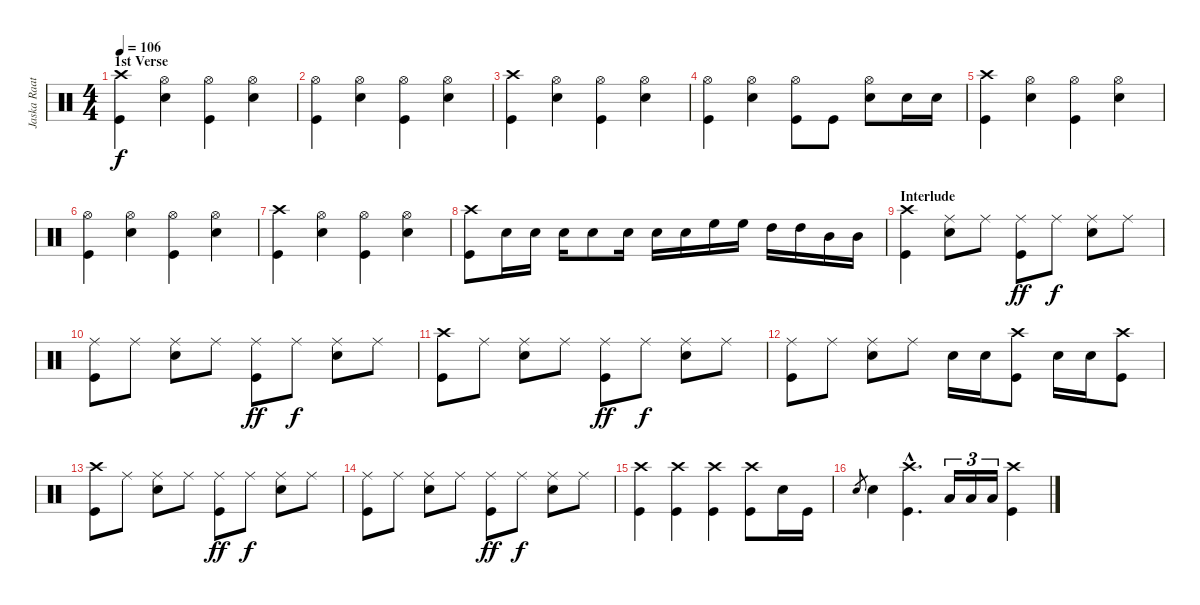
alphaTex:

\track ("Jaska Raatikainen" "Jaska Raat") {instrument percussion}
\staff {score}
\articulation defaults
\ts (4 4)
\section ("" "1st Verse")
\tempo 106
\clef neutral
\ks c
("Crash high (hit)" "Kick (hit)").4{dy f} ("Hi-Hat (open)" "Snare (hit) 2").4 ("Hi-Hat (open)" "Kick (hit)").4 ("Hi-Hat (open)" "Snare (hit) 2").4 |
("Hi-Hat (open)" "Kick (hit)").4 ("Hi-Hat (open)" "Snare (hit) 2").4 ("Hi-Hat (open)" "Kick (hit)").4 ("Hi-Hat (open)" "Snare (hit) 2").4 |
("Crash high (hit)" "Kick (hit)").4 ("Hi-Hat (open)" "Snare (hit) 2").4 ("Hi-Hat (open)" "Kick (hit)").4 ("Hi-Hat (open)" "Snare (hit) 2").4 |
("Hi-Hat (open)" "Kick (hit)").4 ("Hi-Hat (open)" "Snare (hit) 2").4 ("Hi-Hat (open)" "Kick (hit)").8 "Kick (hit)".8 ("Hi-Hat (open)" "Snare (hit) 2").8 "Snare (hit) 2".16 "Snare (hit) 2".16 |
("Crash high (hit)" "Kick (hit)").4 ("Hi-Hat (open)" "Snare (hit) 2").4 ("Hi-Hat (open)" "Kick (hit)").4 ("Hi-Hat (open)" "Snare (hit) 2").4 |
("Hi-Hat (open)" "Kick (hit)").4 ("Hi-Hat (open)" "Snare (hit) 2").4 ("Hi-Hat (open)" "Kick (hit)").4 ("Hi-Hat (open)" "Snare (hit) 2").4 |
("Crash high (hit)" "Kick (hit)").4 ("Hi-Hat (open)" "Snare (hit) 2").4 ("Hi-Hat (open)" "Kick (hit)").4 ("Hi-Hat (open)" "Snare (hit) 2").4 |
("Crash high (hit)" "Kick (hit)").8 "Snare (hit) 2".16 "Snare (hit) 2".16 "Snare (hit) 2".16 "Snare (hit) 2".8 "Snare (hit) 2".16 "Snare (hit) 2".16 "Snare (hit) 2".16 "High Floor Tom (hit)".16 "High Floor Tom (hit)".16 "High Tom (hit)".16 "High Tom (hit)".16 "Mid Tom (hit)".16 "Mid Tom (hit)".16 |
\section ("" "Interlude")
("Crash high (hit)" "Kick (hit)").4 ("Ride (middle)" "Snare (hit) 2").8 "Ride (middle)".8 ("Ride (middle)" "Kick (hit)").8{dy ff} "Ride (middle)".8{dy f} ("Ride (middle)" "Snare (hit) 2").8 "Ride (middle)".8 |
("Ride (middle)" "Kick (hit)").8 "Ride (middle)".8 ("Ride (middle)" "Snare (hit) 2").8 "Ride (middle)".8 ("Ride (middle)" "Kick (hit)").8{dy ff} "Ride (middle)".8{dy f} ("Ride (middle)" "Snare (hit) 2").8 "Ride (middle)".8 |
("Crash high (hit)" "Kick (hit)").8 "Ride (middle)".8 ("Ride (middle)" "Snare (hit) 2").8 "Ride (middle)".8 ("Ride (middle)" "Kick (hit)").8{dy ff} "Ride (middle)".8{dy f} ("Ride (middle)" "Snare (hit) 2").8 "Ride (middle)".8 |
("Ride (middle)" "Kick (hit)").8 "Ride (middle)".8 ("Ride (middle)" "Snare (hit) 2").8 "Ride (middle)".8 "Snare (hit) 2".16 "Snare (hit) 2".16 ("Crash high (hit)" "Kick (hit)").8 "Snare (hit) 2".16 "Snare (hit) 2".16 ("Crash high (hit)" "Kick (hit)").8 |
("Crash high (hit)" "Kick (hit)").8 "Ride (middle)".8 ("Ride (middle)" "Snare (hit) 2").8 "Ride (middle)".8 ("Ride (middle)" "Kick (hit)").8{dy ff} "Ride (middle)".8{dy f} ("Ride (middle)" "Snare (hit) 2").8 "Ride (middle)".8 |
("Ride (middle)" "Kick (hit)").8 "Ride (middle)".8 ("Ride (middle)" "Snare (hit) 2").8 "Ride (middle)".8 ("Ride (middle)" "Kick (hit)").8{dy ff} "Ride (middle)".8{dy f} ("Ride (middle)" "Snare (hit) 2").8 "Ride (middle)".8 |
("Crash high (hit)" "Kick (hit)").4 ("Crash high (hit)" "Kick (hit)").4 ("Crash high (hit)" "Kick (hit)").4 ("Crash high (hit)" "Kick (hit)").8 "Snare (hit) 2".16 "Kick (hit)".16 |
"Snare (hit) 2".8{gr} "Snare (hit) 2".4 ("Crash high (hit)"{hac} "Kick (hit)"{hac}).4{d} "Low Floor Tom (hit)".16{tu (3 2)} "Low Floor Tom (hit)".16{tu (3 2)} "Low Floor Tom (hit)".16{tu (3 2)} ("Crash high (hit)" "Kick (hit)").4
